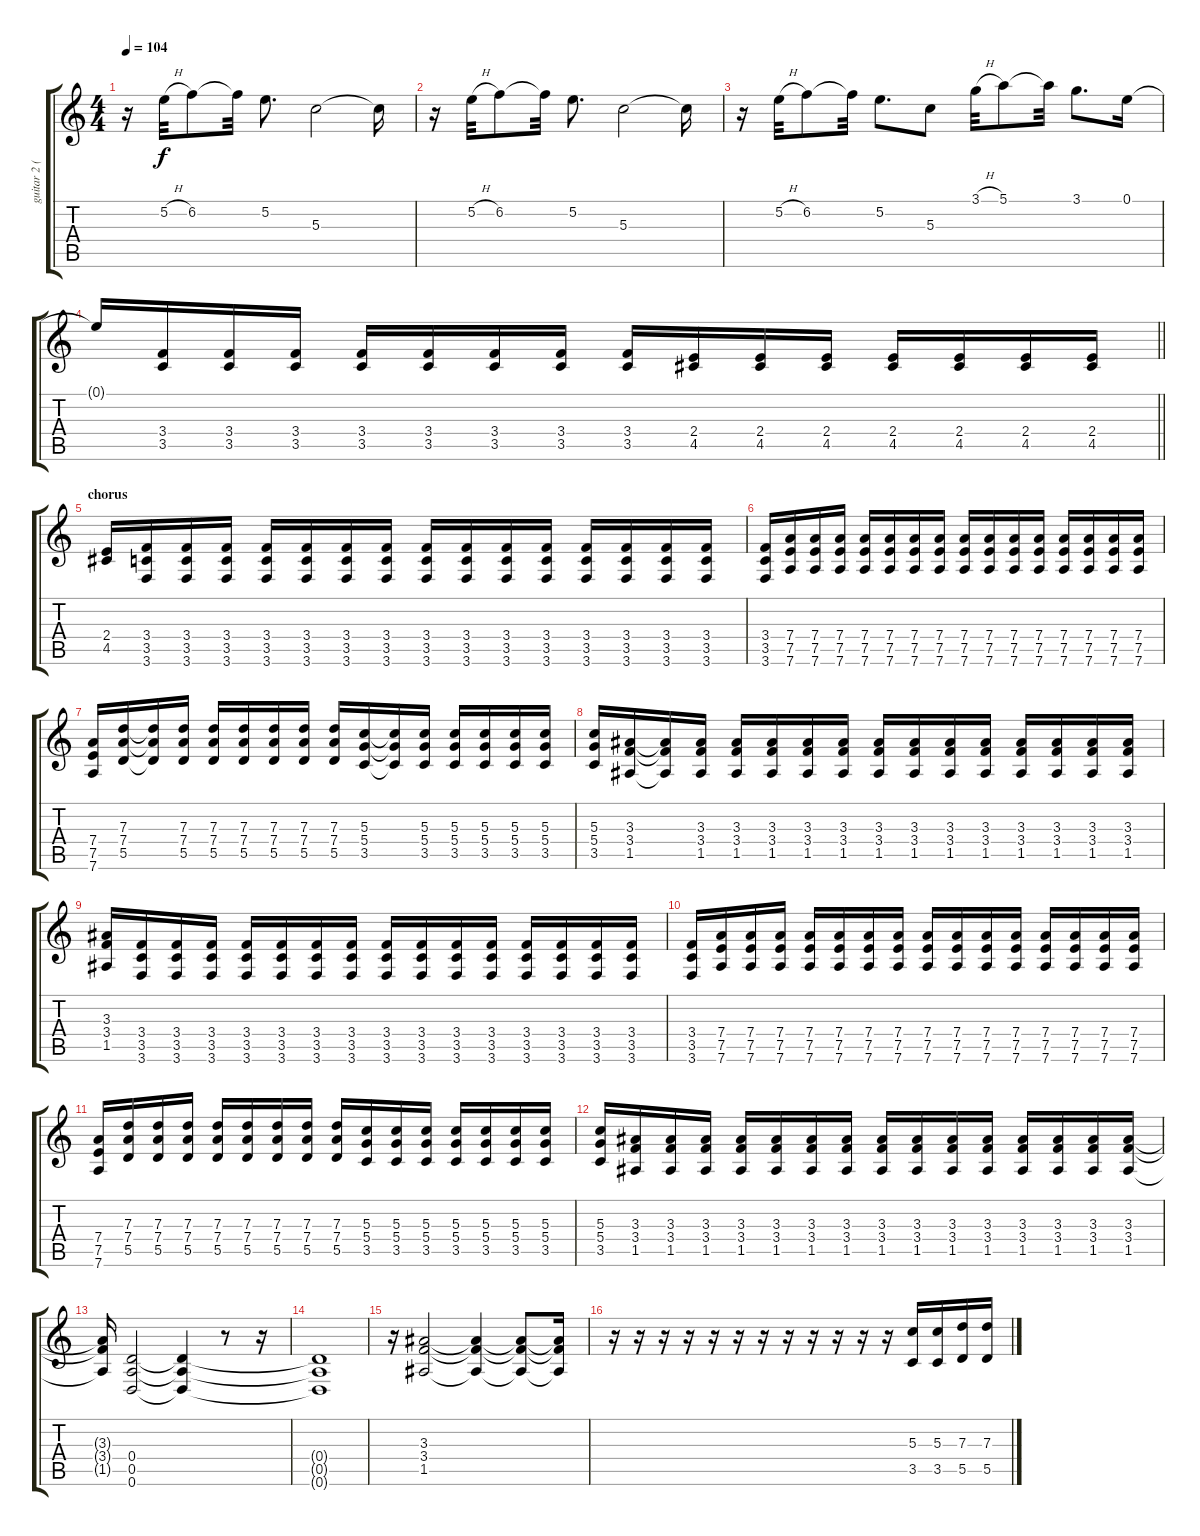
\track ("guitar 2 (rhythm)" "guitar 2 (") {instrument distortionguitar}
\staff {score tabs}
\tuning (E4 B3 G3 D3 A2 D2) {hide}
\ts (4 4)
\tempo 104
\clef g2
\ks c
r.16{dy f} 5.2{h}.32 6.2.8 6.2{t}.32 5.2.8{d} 5.3.2 5.3{t}.16 |
r.16 5.2{h}.32 6.2.8 6.2{t}.32 5.2.8{d} 5.3.2 5.3{t}.16 |
r.16 5.2{h}.32 6.2.8 6.2{t}.32 5.2.8{d} 5.3.8 3.1{h}.32 5.1.8 5.1{t}.32 3.1.8{d} 0.1.16 |
\barLineRight lightlight
0.1{t}.16 (3.4 3.5).16 (3.4 3.5).16 (3.4 3.5).16 (3.4 3.5).16 (3.4 3.5).16 (3.4 3.5).16 (3.4 3.5).16 (3.4 3.5).16 (2.4 4.5).16 (2.4 4.5).16 (2.4 4.5).16 (2.4 4.5).16 (2.4 4.5).16 (2.4 4.5).16 (2.4 4.5).16 |
\section ("" "chorus")
(2.4 4.5).16 (3.4 3.5 3.6).16 (3.4 3.5 3.6).16 (3.4 3.5 3.6).16 (3.4 3.5 3.6).16 (3.4 3.5 3.6).16 (3.4 3.5 3.6).16 (3.4 3.5 3.6).16 (3.4 3.5 3.6).16 (3.4 3.5 3.6).16 (3.4 3.5 3.6).16 (3.4 3.5 3.6).16 (3.4 3.5 3.6).16 (3.4 3.5 3.6).16 (3.4 3.5 3.6).16 (3.4 3.5 3.6).16 |
(3.4 3.5 3.6).16 (7.4 7.5 7.6).16 (7.4 7.5 7.6).16 (7.4 7.5 7.6).16 (7.4 7.5 7.6).16 (7.4 7.5 7.6).16 (7.4 7.5 7.6).16 (7.4 7.5 7.6).16 (7.4 7.5 7.6).16 (7.4 7.5 7.6).16 (7.4 7.5 7.6).16 (7.4 7.5 7.6).16 (7.4 7.5 7.6).16 (7.4 7.5 7.6).16 (7.4 7.5 7.6).16 (7.4 7.5 7.6).16 |
(7.4 7.5 7.6).16 (7.3 7.4 5.5).16 (7.3{t} 7.4{t} 5.5{t}).16 (7.3 7.4 5.5).16 (7.3 7.4 5.5).16 (7.3 7.4 5.5).16 (7.3 7.4 5.5).16 (7.3 7.4 5.5).16 (7.3 7.4 5.5).16 (5.3 5.4 3.5).16 (5.3{t} 5.4{t} 3.5{t}).16 (5.3 5.4 3.5).16 (5.3 5.4 3.5).16 (5.3 5.4 3.5).16 (5.3 5.4 3.5).16 (5.3 5.4 3.5).16 |
(5.3 5.4 3.5).16 (3.3 3.4 1.5).16 (3.3{t} 3.4{t} 1.5{t}).16 (3.3 3.4 1.5).16 (3.3 3.4 1.5).16 (3.3 3.4 1.5).16 (3.3 3.4 1.5).16 (3.3 3.4 1.5).16 (3.3 3.4 1.5).16 (3.3 3.4 1.5).16 (3.3 3.4 1.5).16 (3.3 3.4 1.5).16 (3.3 3.4 1.5).16 (3.3 3.4 1.5).16 (3.3 3.4 1.5).16 (3.3 3.4 1.5).16 |
(3.3 3.4 1.5).16 (3.4 3.5 3.6).16 (3.4 3.5 3.6).16 (3.4 3.5 3.6).16 (3.4 3.5 3.6).16 (3.4 3.5 3.6).16 (3.4 3.5 3.6).16 (3.4 3.5 3.6).16 (3.4 3.5 3.6).16 (3.4 3.5 3.6).16 (3.4 3.5 3.6).16 (3.4 3.5 3.6).16 (3.4 3.5 3.6).16 (3.4 3.5 3.6).16 (3.4 3.5 3.6).16 (3.4 3.5 3.6).16 |
(3.4 3.5 3.6).16 (7.4 7.5 7.6).16 (7.4 7.5 7.6).16 (7.4 7.5 7.6).16 (7.4 7.5 7.6).16 (7.4 7.5 7.6).16 (7.4 7.5 7.6).16 (7.4 7.5 7.6).16 (7.4 7.5 7.6).16 (7.4 7.5 7.6).16 (7.4 7.5 7.6).16 (7.4 7.5 7.6).16 (7.4 7.5 7.6).16 (7.4 7.5 7.6).16 (7.4 7.5 7.6).16 (7.4 7.5 7.6).16 |
(7.4 7.5 7.6).16 (7.3 7.4 5.5).16 (7.3 7.4 5.5).16 (7.3 7.4 5.5).16 (7.3 7.4 5.5).16 (7.3 7.4 5.5).16 (7.3 7.4 5.5).16 (7.3 7.4 5.5).16 (7.3 7.4 5.5).16 (5.3 5.4 3.5).16 (5.3 5.4 3.5).16 (5.3 5.4 3.5).16 (5.3 5.4 3.5).16 (5.3 5.4 3.5).16 (5.3 5.4 3.5).16 (5.3 5.4 3.5).16 |
(5.3 5.4 3.5).16 (3.3 3.4 1.5).16 (3.3 3.4 1.5).16 (3.3 3.4 1.5).16 (3.3 3.4 1.5).16 (3.3 3.4 1.5).16 (3.3 3.4 1.5).16 (3.3 3.4 1.5).16 (3.3 3.4 1.5).16 (3.3 3.4 1.5).16 (3.3 3.4 1.5).16 (3.3 3.4 1.5).16 (3.3 3.4 1.5).16 (3.3 3.4 1.5).16 (3.3 3.4 1.5).16 (3.3 3.4 1.5).16 |
(3.3{t} 3.4{t} 1.5{t}).16 (0.4 0.5 0.6).2 (0.4{t} 0.5{t} 0.6{t}).4 r.8 r.16 |
(0.4{t} 0.5{t} 0.6{t}).1 |
r.16 (3.3 3.4 1.5).2 (3.3{t} 3.4{t} 1.5{t}).4 (3.3{t} 3.4{t} 1.5{t}).8 (3.3{t} 3.4{t} 1.5{t}).16 |
r.16 r.16 r.16 r.16 r.16 r.16 r.16 r.16 r.16 r.16 r.16 r.16 (5.3 3.5).16 (5.3 3.5).16 (7.3 5.5).16 (7.3 5.5).16
